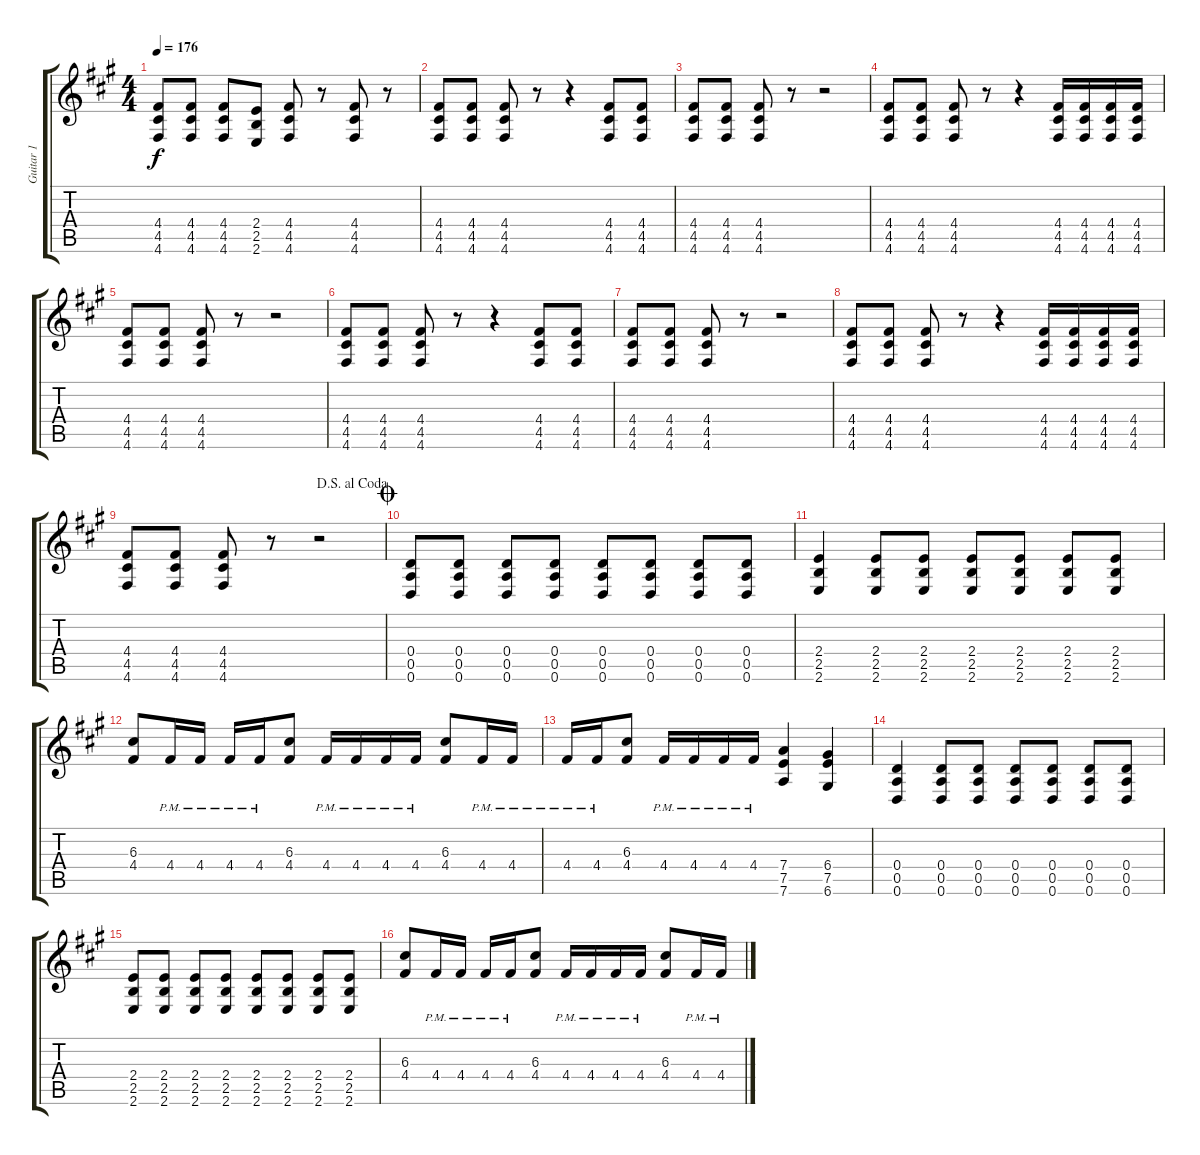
\track ("Guitar 1" "Guitar 1") {instrument distortionguitar}
\staff {score tabs}
\tuning (E4 B3 G3 D3 A2 D2) {hide}
\ts (4 4)
\tempo 176
\clef g2
\ks a
(4.4 4.5 4.6).8{dy f} (4.4 4.5 4.6).8 (4.4 4.5 4.6).8 (2.4 2.5 2.6).8 (4.4 4.5 4.6).8 r.8 (4.4 4.5 4.6).8 r.8 |
(4.4 4.5 4.6).8 (4.4 4.5 4.6).8 (4.4 4.5 4.6).8 r.8 r.4 (4.4 4.5 4.6).8 (4.4 4.5 4.6).8 |
(4.4 4.5 4.6).8 (4.4 4.5 4.6).8 (4.4 4.5 4.6).8 r.8 r.2 |
(4.4 4.5 4.6).8 (4.4 4.5 4.6).8 (4.4 4.5 4.6).8 r.8 r.4 (4.4 4.5 4.6).16 (4.4 4.5 4.6).16 (4.4 4.5 4.6).16 (4.4 4.5 4.6).16 |
(4.4 4.5 4.6).8 (4.4 4.5 4.6).8 (4.4 4.5 4.6).8 r.8 r.2 |
(4.4 4.5 4.6).8 (4.4 4.5 4.6).8 (4.4 4.5 4.6).8 r.8 r.4 (4.4 4.5 4.6).8 (4.4 4.5 4.6).8 |
(4.4 4.5 4.6).8 (4.4 4.5 4.6).8 (4.4 4.5 4.6).8 r.8 r.2 |
(4.4 4.5 4.6).8 (4.4 4.5 4.6).8 (4.4 4.5 4.6).8 r.8 r.4 (4.4 4.5 4.6).16 (4.4 4.5 4.6).16 (4.4 4.5 4.6).16 (4.4 4.5 4.6).16 |
\jump dalsegnoalcoda
(4.4 4.5 4.6).8 (4.4 4.5 4.6).8 (4.4 4.5 4.6).8 r.8 r.2 |
\jump coda
(0.4 0.5 0.6).8 (0.4 0.5 0.6).8 (0.4 0.5 0.6).8 (0.4 0.5 0.6).8 (0.4 0.5 0.6).8 (0.4 0.5 0.6).8 (0.4 0.5 0.6).8 (0.4 0.5 0.6).8 |
(2.4 2.5 2.6).4 (2.4 2.5 2.6).8 (2.4 2.5 2.6).8 (2.4 2.5 2.6).8 (2.4 2.5 2.6).8 (2.4 2.5 2.6).8 (2.4 2.5 2.6).8 |
(6.3 4.4).8 4.4{pm}.16 4.4{pm}.16 4.4{pm}.16 4.4{pm}.16 (6.3 4.4).8 4.4{pm}.16 4.4{pm}.16 4.4{pm}.16 4.4{pm}.16 (6.3 4.4).8 4.4{pm}.16 4.4{pm}.16 |
4.4{pm}.16 4.4{pm}.16 (6.3 4.4).8 4.4{pm}.16 4.4{pm}.16 4.4{pm}.16 4.4{pm}.16 (7.4 7.5 7.6).4 (6.4 7.5 6.6).4 |
(0.4 0.5 0.6).4 (0.4 0.5 0.6).8 (0.4 0.5 0.6).8 (0.4 0.5 0.6).8 (0.4 0.5 0.6).8 (0.4 0.5 0.6).8 (0.4 0.5 0.6).8 |
(2.4 2.5 2.6).8 (2.4 2.5 2.6).8 (2.4 2.5 2.6).8 (2.4 2.5 2.6).8 (2.4 2.5 2.6).8 (2.4 2.5 2.6).8 (2.4 2.5 2.6).8 (2.4 2.5 2.6).8 |
(6.3 4.4).8 4.4{pm}.16 4.4{pm}.16 4.4{pm}.16 4.4{pm}.16 (6.3 4.4).8 4.4{pm}.16 4.4{pm}.16 4.4{pm}.16 4.4{pm}.16 (6.3 4.4).8 4.4{pm}.16 4.4{pm}.16
